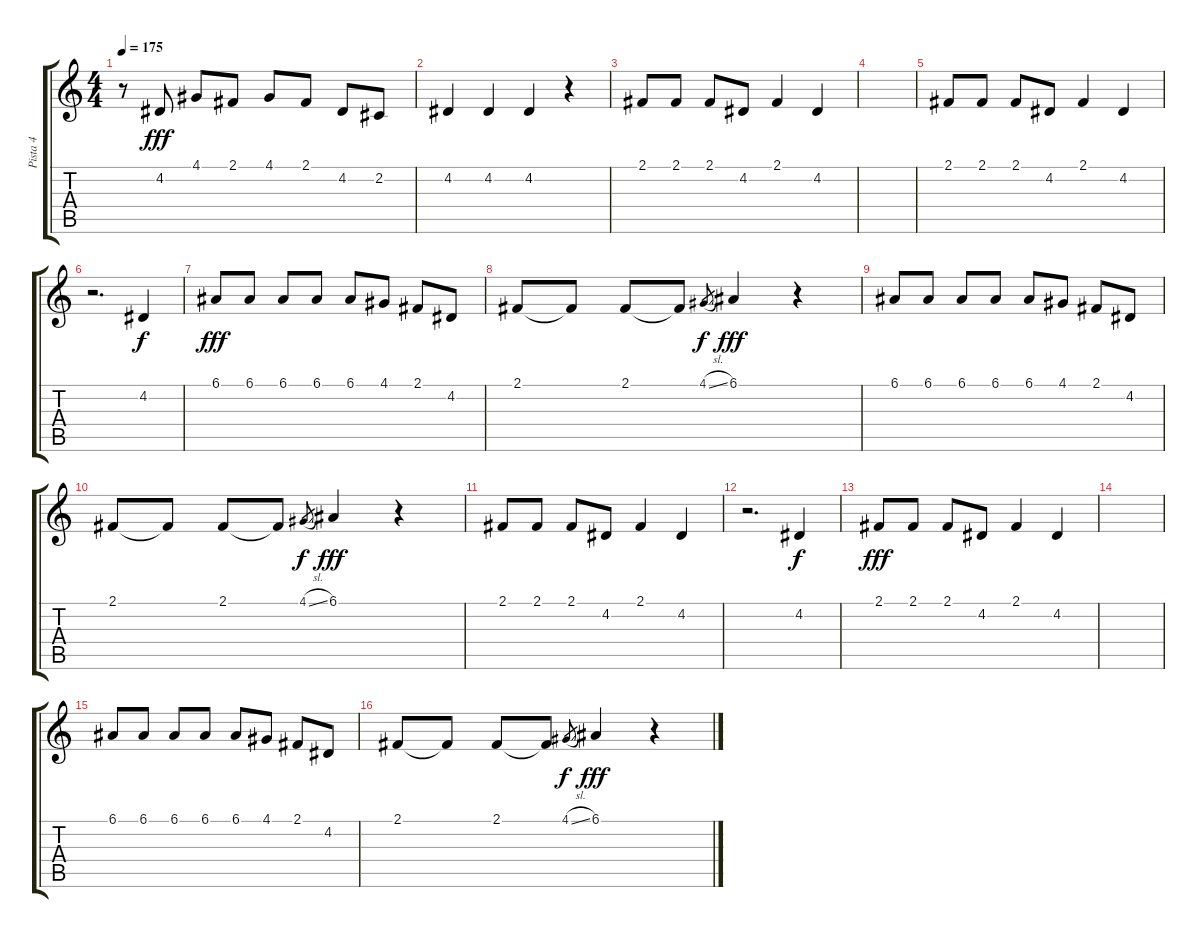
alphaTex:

\track ("Pista 4" "Pista 4") {instrument sopranosax}
\staff {score tabs}
\tuning (E4 B3 G3 D3 A2 E2) {hide}
\ts (4 4)
\tempo 175
\clef g2
\ks c
r.8{dy fff} 4.2.8 4.1.8 2.1.8 4.1.8 2.1.8 4.2.8 2.2.8 |
4.2.4 4.2.4 4.2.4 r.4 |
2.1.8 2.1.8 2.1.8 4.2.8 2.1.4 4.2.4 |
|
2.1.8 2.1.8 2.1.8 4.2.8 2.1.4 4.2.4 |
r.2{d} 4.2.4{dy f} |
6.1.8{dy fff} 6.1.8 6.1.8 6.1.8 6.1.8 4.1.8 2.1.8 4.2.8 |
2.1.8 2.1{t}.8 2.1.8 2.1{t}.8 4.1{sl}.8{gr dy f} 6.1.4{dy fff} r.4 |
6.1.8 6.1.8 6.1.8 6.1.8 6.1.8 4.1.8 2.1.8 4.2.8 |
2.1.8 2.1{t}.8 2.1.8 2.1{t}.8 4.1{sl}.8{gr dy f} 6.1.4{dy fff} r.4 |
2.1.8 2.1.8 2.1.8 4.2.8 2.1.4 4.2.4 |
r.2{d} 4.2.4{dy f} |
2.1.8{dy fff} 2.1.8 2.1.8 4.2.8 2.1.4 4.2.4 |
|
6.1.8 6.1.8 6.1.8 6.1.8 6.1.8 4.1.8 2.1.8 4.2.8 |
2.1.8 2.1{t}.8 2.1.8 2.1{t}.8 4.1{sl}.8{gr dy f} 6.1.4{dy fff} r.4
